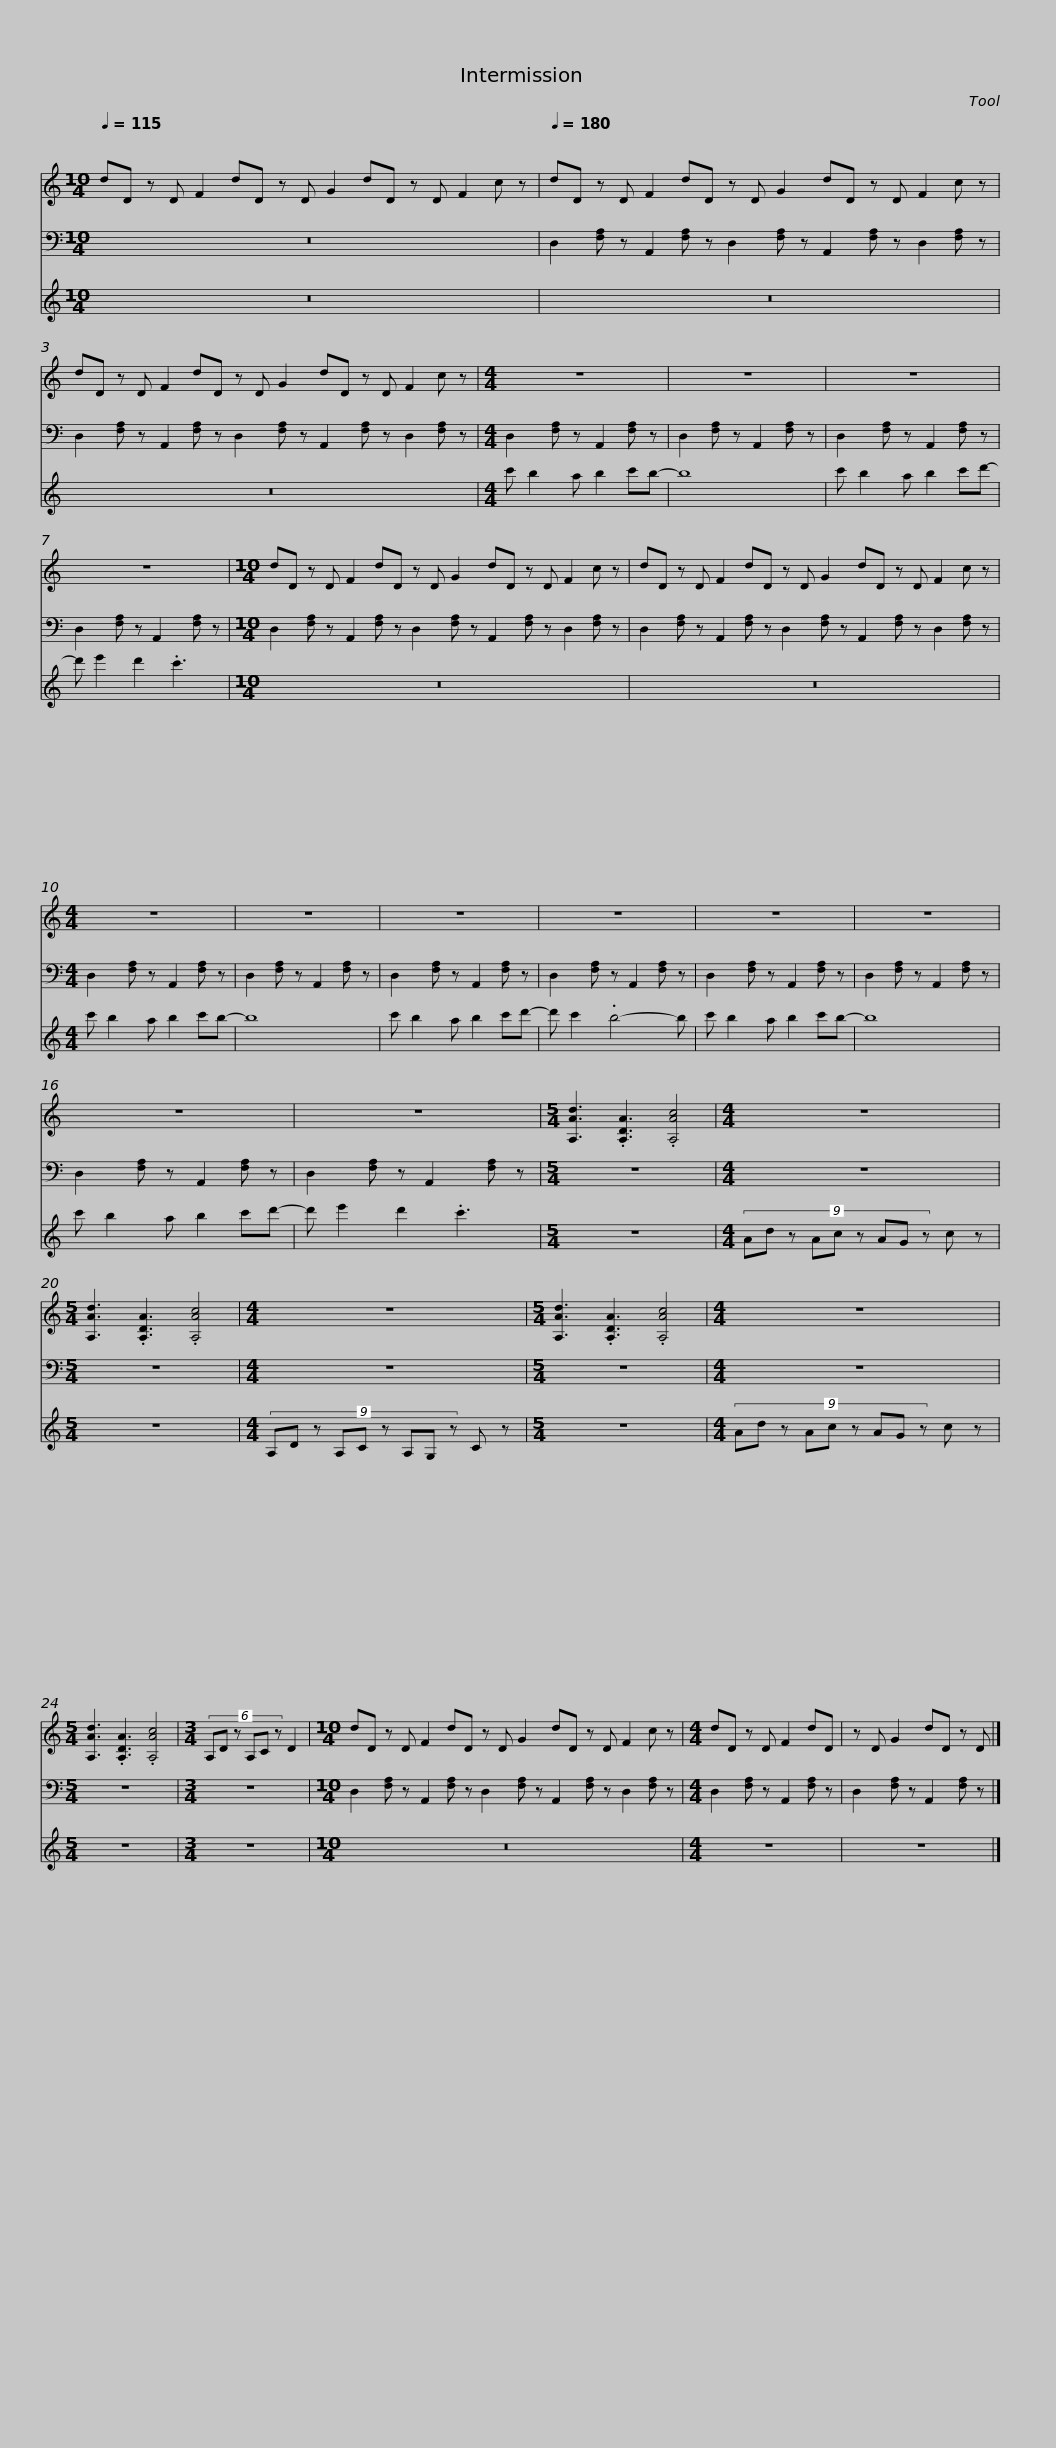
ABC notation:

X:1
%%score 1 2 3
L:1/8
Q:1/4=115
M:10/4
I:linebreak $
K:C
V:1 treble
V:2 bass
V:3 treble
V:1
 dD z D F2 dD z D G2 dD z D F2 c z |[Q:1/4=180] dD z D F2 dD z D G2 dD z D F2 c z | dD z D F2 dD z D G2 dD z D F2 c z |[M:4/4] z8 | z8 | %5
 z8 | z8 |$[M:10/4] dD z D F2 dD z D G2 dD z D F2 c z | dD z D F2 dD z D G2 dD z D F2 c z |[M:4/4] z8 | %10
 z8 | z8 | z8 | z8 | z8 | %15
 z8 |$ z8 |[M:5/4] [A,Ad]3 .[A,DA]3 .[A,Ac]4 |[M:4/4] z8 |[M:5/4] [A,Ad]3 .[A,DA]3 .[A,Ac]4 | %20
[M:4/4] z8 |[M:5/4] [A,Ad]3 .[A,DA]3 .[A,Ac]4 |[M:4/4] z8 |[M:5/4] [A,Ad]3 .[A,DA]3 .[A,Ac]4 |[M:3/4] (6:4:6A,D z A,C z D2 | %25
[M:10/4] dD z D F2 dD z D G2 dD z D F2 c z |[M:4/4] dD z D F2 dD |$ z D G2 dD z D |] %28
V:2
 z20 | D,2 [F,A,] z A,,2 [F,A,] z D,2 [F,A,] z A,,2 [F,A,] z D,2 [F,A,] z | D,2 [F,A,] z A,,2 [F,A,] z D,2 [F,A,] z A,,2 [F,A,] z D,2 [F,A,] z |[M:4/4] D,2 [F,A,] z A,,2 [F,A,] z | D,2 [F,A,] z A,,2 [F,A,] z | %5
 D,2 [F,A,] z A,,2 [F,A,] z | D,2 [F,A,] z A,,2 [F,A,] z |$[M:10/4] D,2 [F,A,] z A,,2 [F,A,] z D,2 [F,A,] z A,,2 [F,A,] z D,2 [F,A,] z | D,2 [F,A,] z A,,2 [F,A,] z D,2 [F,A,] z A,,2 [F,A,] z D,2 [F,A,] z |[M:4/4] D,2 [F,A,] z A,,2 [F,A,] z | %10
 D,2 [F,A,] z A,,2 [F,A,] z | D,2 [F,A,] z A,,2 [F,A,] z | D,2 [F,A,] z A,,2 [F,A,] z | D,2 [F,A,] z A,,2 [F,A,] z | D,2 [F,A,] z A,,2 [F,A,] z | %15
 D,2 [F,A,] z A,,2 [F,A,] z |$ D,2 [F,A,] z A,,2 [F,A,] z |[M:5/4] z10 |[M:4/4] z8 |[M:5/4] z10 | %20
[M:4/4] z8 |[M:5/4] z10 |[M:4/4] z8 |[M:5/4] z10 |[M:3/4] z6 | %25
[M:10/4] D,2 [F,A,] z A,,2 [F,A,] z D,2 [F,A,] z A,,2 [F,A,] z D,2 [F,A,] z |[M:4/4] D,2 [F,A,] z A,,2 [F,A,] z |$ D,2 [F,A,] z A,,2 [F,A,] z |] %28
V:3
 z20 | z20 | z20 |[M:4/4] c' b2 a b2 c'b- | b8 | %5
 c' b2 a b2 c'd'- | d' e'2 d'2 .c'3 |$[M:10/4] z20 | z20 |[M:4/4] c' b2 a b2 c'b- | %10
 b8 | c' b2 a b2 c'd'- | d' c'2 .b4- b | c' b2 a b2 c'b- | b8 | %15
 c' b2 a b2 c'd'- |$ d' e'2 d'2 .c'3 |[M:5/4] z10 |[M:4/4] (9:6:9Ad z Ac z AG z c z |[M:5/4] z10 | %20
[M:4/4] (9:6:9A,D z A,C z A,G, z C z |[M:5/4] z10 |[M:4/4] (9:6:9Ad z Ac z AG z c z |[M:5/4] z10 |[M:3/4] z6 | %25
[M:10/4] z20 |[M:4/4] z8 |$ z8 |] %28
